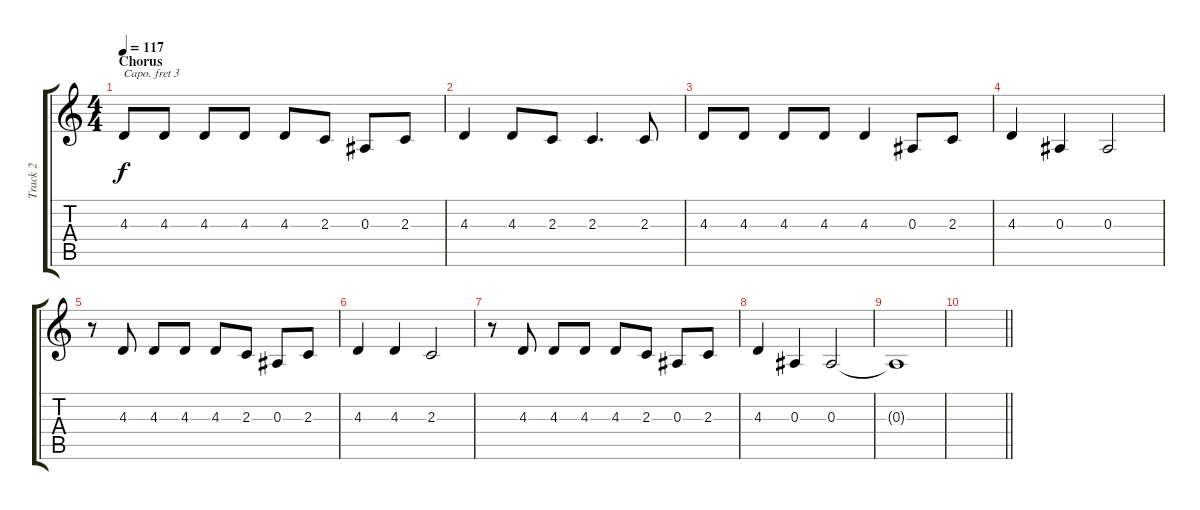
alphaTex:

\track ("Track 2" "Track 2") {instrument accordion}
\staff {score tabs}
\capo 3
\tuning (E4 B3 G3 D3 A2 E2) {hide}
\ts (4 4)
\section ("" "Chorus")
\tempo 117
\clef g2
\ks c
4.3.8{dy f} 4.3.8 4.3.8 4.3.8 4.3.8 2.3.8 0.3.8 2.3.8 |
4.3.4 4.3.8 2.3.8 2.3.4{d} 2.3.8 |
4.3.8 4.3.8 4.3.8 4.3.8 4.3.4 0.3.8 2.3.8 |
4.3.4 0.3.4 0.3.2 |
r.8 4.3.8 4.3.8 4.3.8 4.3.8 2.3.8 0.3.8 2.3.8 |
4.3.4 4.3.4 2.3.2 |
r.8 4.3.8 4.3.8 4.3.8 4.3.8 2.3.8 0.3.8 2.3.8 |
4.3.4 0.3.4 0.3.2 |
0.3{t}.1 |
\barLineRight lightlight
